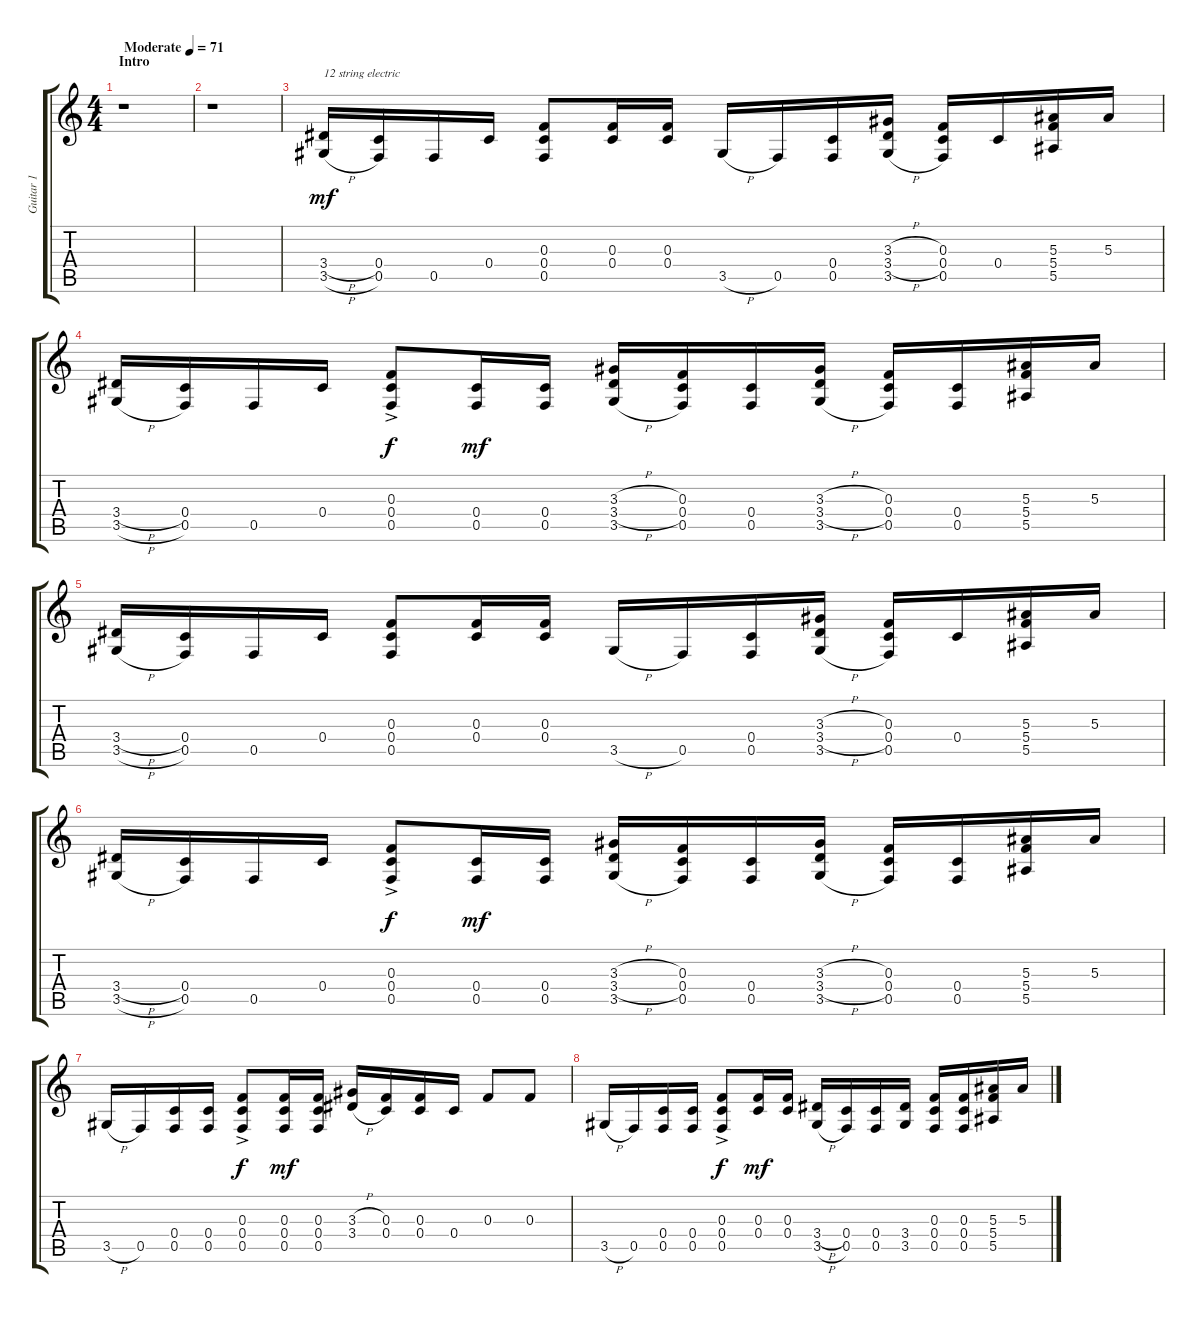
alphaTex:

\track ("Guitar 1" "Guitar 1") {instrument electricguitarclean}
\staff {score tabs}
\tuning (C4 A3 F3 C3 F2 C2) {hide}
\ts (4 4)
\section ("" "Intro")
\tempo (71 "Moderate")
\clef g2
\ks c
r.1{dy mf instrument electricguitarclean} |
r.1 |
(3.4{h} 3.5{h}).16{txt "12 string electric"} (0.4 0.5).16 0.5.16 0.4.16 (0.3 0.4 0.5).8 (0.3 0.4).16 (0.3 0.4).16 3.5{h}.16 0.5.16 (0.4 0.5).16 (3.3{h} 3.4{h} 3.5{h}).16 (0.3 0.4 0.5).16 0.4.16 (5.3 5.4 5.5).16 5.3.16 |
(3.4{h} 3.5{h}).16 (0.4 0.5).16 0.5.16 0.4.16 (0.3{ac} 0.4{ac} 0.5{ac}).8{dy f} (0.4 0.5).16{dy mf} (0.4 0.5).16 (3.3{h} 3.4{h} 3.5{h}).16 (0.3 0.4 0.5).16 (0.4 0.5).16 (3.3{h} 3.4{h} 3.5{h}).16 (0.3 0.4 0.5).16 (0.4 0.5).16 (5.3 5.4 5.5).16 5.3.16 |
(3.4{h} 3.5{h}).16 (0.4 0.5).16 0.5.16 0.4.16 (0.3 0.4 0.5).8 (0.3 0.4).16 (0.3 0.4).16 3.5{h}.16 0.5.16 (0.4 0.5).16 (3.3{h} 3.4{h} 3.5{h}).16 (0.3 0.4 0.5).16 0.4.16 (5.3 5.4 5.5).16 5.3.16 |
(3.4{h} 3.5{h}).16 (0.4 0.5).16 0.5.16 0.4.16 (0.3{ac} 0.4{ac} 0.5{ac}).8{dy f} (0.4 0.5).16{dy mf} (0.4 0.5).16 (3.3{h} 3.4{h} 3.5{h}).16 (0.3 0.4 0.5).16 (0.4 0.5).16 (3.3{h} 3.4{h} 3.5{h}).16 (0.3 0.4 0.5).16 (0.4 0.5).16 (5.3 5.4 5.5).16 5.3.16 |
3.5{h}.16 0.5.16 (0.4 0.5).16 (0.4 0.5).16 (0.3{ac} 0.4{ac} 0.5{ac}).8{dy f} (0.3 0.4 0.5).16{dy mf} (0.3 0.4 0.5).16 (3.3{h} 3.4{h}).16 (0.3 0.4).16 (0.3 0.4).16 0.4.16 0.3.8 0.3.8 |
3.5{h}.16 0.5.16 (0.4 0.5).16 (0.4 0.5).16 (0.3{ac} 0.4{ac} 0.5{ac}).8{dy f} (0.3 0.4).16{dy mf} (0.3 0.4).16 (3.4{h} 3.5{h}).16 (0.4 0.5).16 (0.4 0.5).16 (3.4 3.5).16 (0.3 0.4 0.5).16 (0.3 0.4 0.5).16 (5.3 5.4 5.5).16 5.3.16
